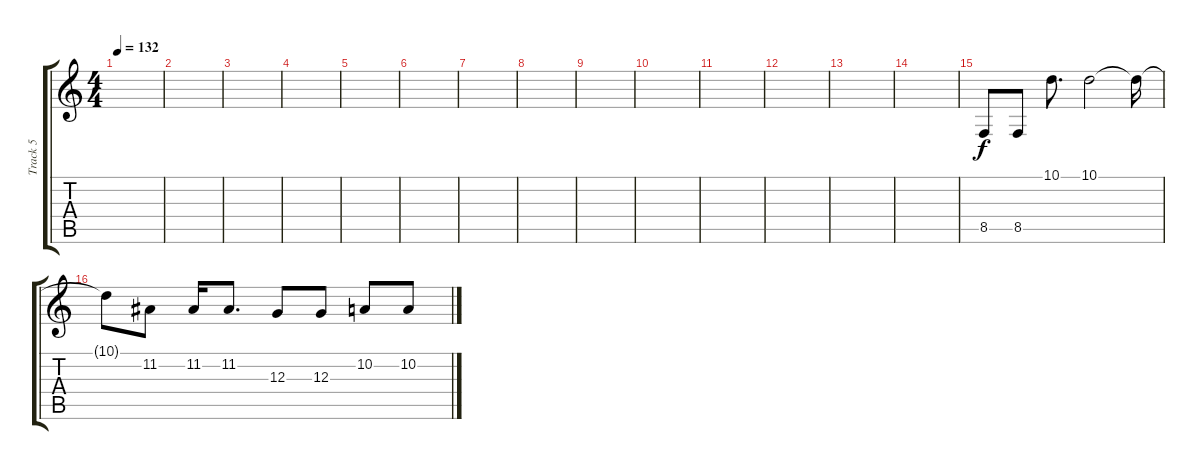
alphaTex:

\track ("Track 5" "Track 5") {instrument stringensemble1}
\staff {score tabs}
\tuning (E4 B3 G3 D3 A2 E2) {hide}
\ts (4 4)
\tempo 132
\clef g2
\ks c
|
|
|
|
|
|
|
|
|
|
|
|
|
|
8.5.8{instrument stringensemble1} 8.5.8 10.1.8{d} 10.1.2 10.1{t}.16 |
10.1{t}.8 11.2.8{instrument electricguitarjazz} 11.2.16 11.2.8{d} 12.3.8 12.3.8 10.2.8 10.2.8
